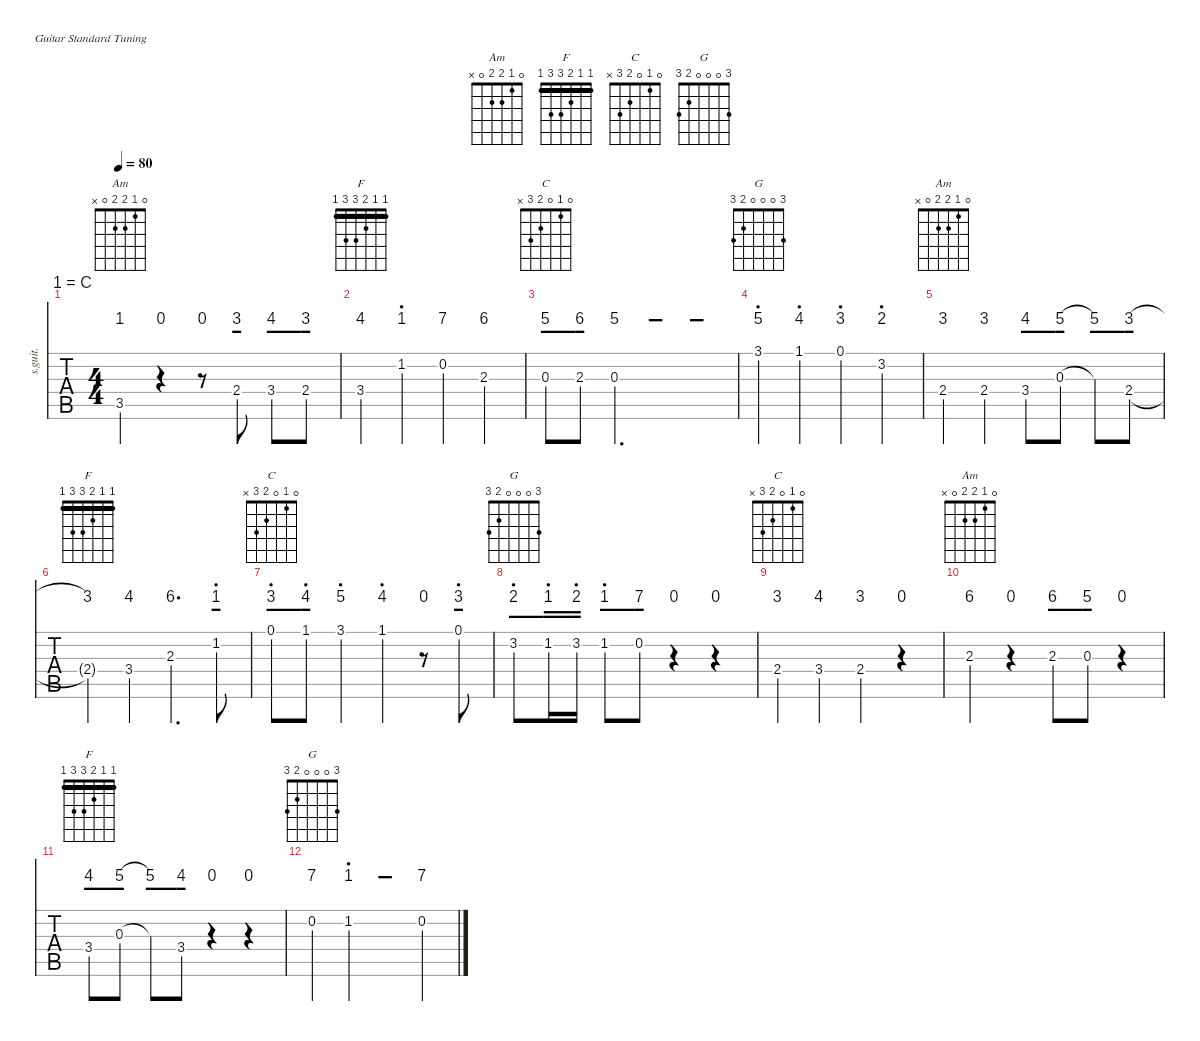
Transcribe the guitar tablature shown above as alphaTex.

\defaultSystemsLayout 4
\hideDynamics
\bracketExtendMode nobrackets
\chordDiagramsInScore
\track ("Steel Guitar" "s.guit.") {defaultSystemsLayout 4 instrument acousticguitarsteel}
\staff {tabs numbered}
\tuning (E4 B3 G3 D3 A2 E2)
\chord ("Am" 0 1 2 2 0 x) {showfingering false}
\chord ("F" 1 1 2 3 3 1) {showfingering false barre (1 1)}
\chord ("C" 0 1 0 2 3 x) {showfingering false}
\chord ("G" 3 0 0 0 2 3) {showfingering false}
\ts (4 4)
\tempo 80
\clef g2
\ks c
3.5.4{ch "Am" dy mf instrument acousticguitarsteel} r.4 r.8 2.4.8 3.4.8 2.4.8 |
3.4.4{ch "F"} 1.2.4 0.2.4 2.3.4 |
0.3.8{ch "C"} 2.3.8 0.3.2{d} |
3.1.4{ch "G"} 1.1.4 0.1.4 3.2.4 |
2.4.4{ch "Am"} 2.4.4 3.4.8 0.3.8 0.3{t}.8 2.4.8 |
2.4{t}.4{ch "F"} 3.4.4 2.3.4{d} 1.2.8 |
0.1.8{ch "C"} 1.1.8 3.1.4 1.1.4 r.8 0.1.8 |
3.2.8{ch "G"} 1.2.16 3.2.16 1.2.8 0.2.8 r.4 r.4 |
2.4.4{ch "C"} 3.4.4 2.4.4 r.4 |
2.3.4{ch "Am"} r.4 2.3.8 0.3.8 r.4 |
3.4.8{ch "F"} 0.3.8 0.3{t}.8 3.4.8 r.4 r.4 |
0.2.4{ch "G"} 1.2.2 0.2.4
